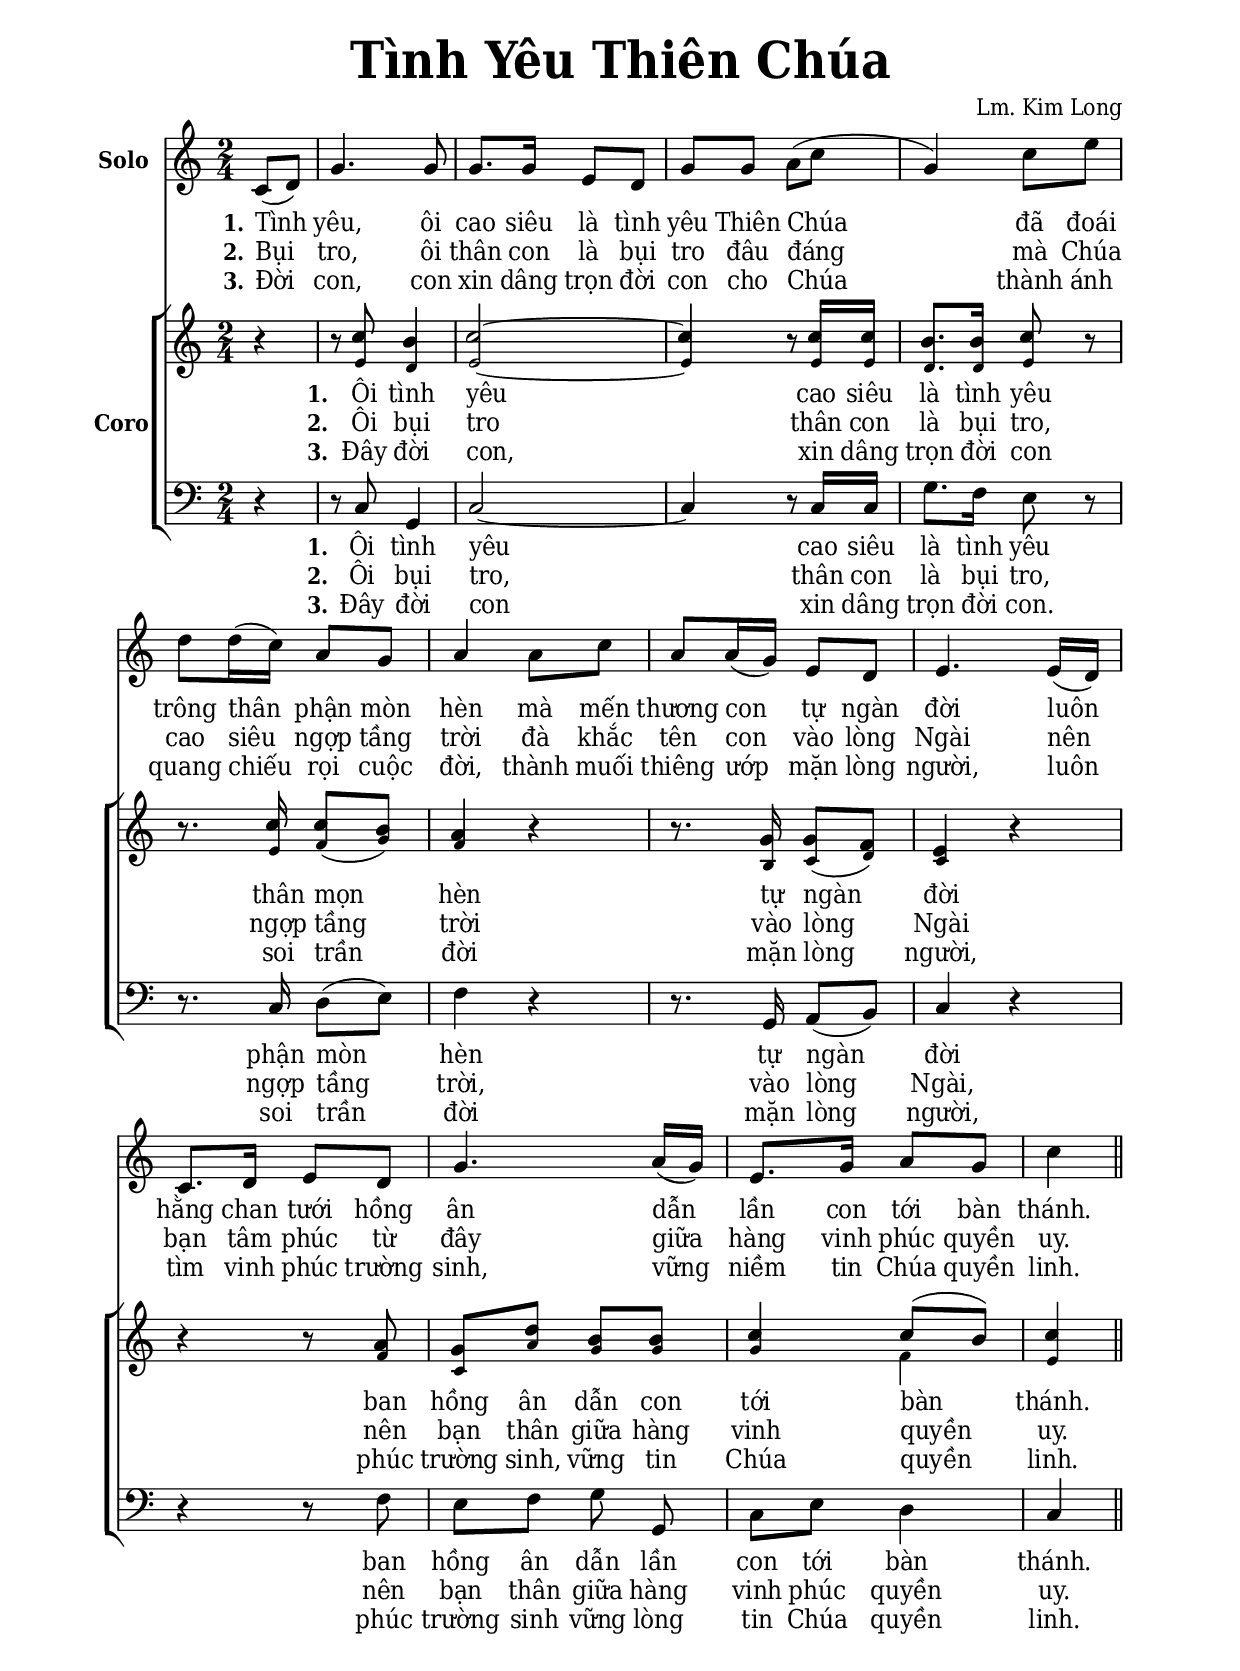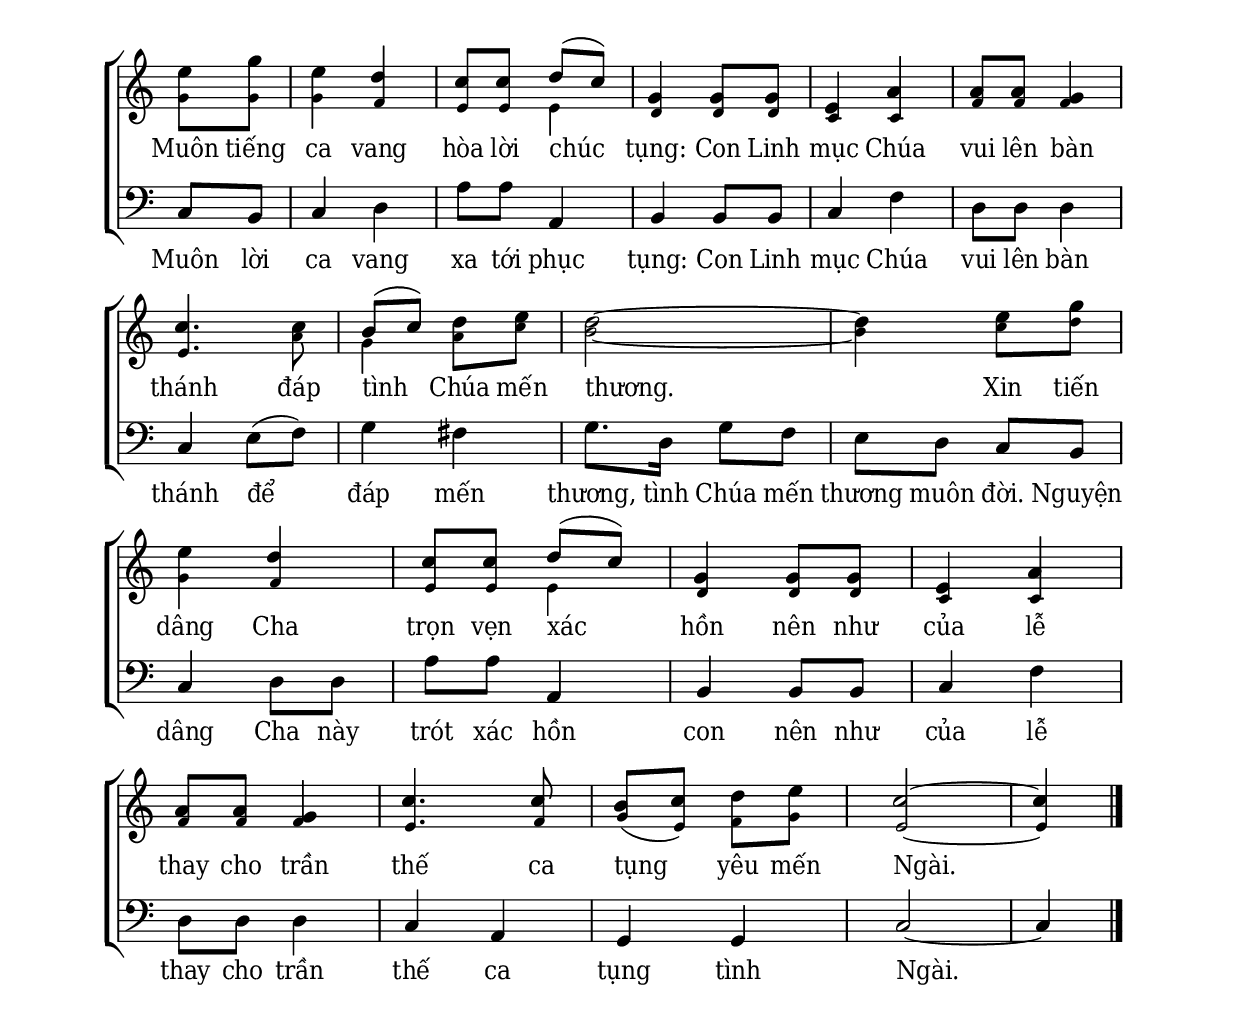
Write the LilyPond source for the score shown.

% Cài đặt chung
\version "2.22.1"
\include "english.ly"

\header {
  title = \markup { \fontsize #3 "Tình Yêu Thiên Chúa" }
  composer = "Lm. Kim Long"
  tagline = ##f
}

% Nhạc
% Đổi kích thước nốt cho bè phụ
notBePhu =
#(define-music-function (font-size music) (number? ly:music?)
   (for-some-music
     (lambda (m)
       (if (music-is-of-type? m 'rhythmic-event)
           (begin
             (set! (ly:music-property m 'tweaks)
                   (cons `(font-size . ,font-size)
                         (ly:music-property m 'tweaks)))
             #t)
           #f))
     music)
   music)

nhacPhienKhucSolo = \relative c' {
  c8 (d) |
  g4. g8 |
  g8. g16 e8 d |
  g8 g a (c |
  g4) c8 e |
  d d16 (c) a8 g |
  a4 a8 c |
  a8 a16 (g) e8 d |
  e4. e16 (d) |
  c8. d16 e8 d |
  g4. a16 (g) |
  e8. g16 a8 g |
  c4
}

nhacDiepKhucSop = \relative c'' {
  \autoPageBreaksOff
  \partial 4 r4 |
  r8 c b4 |
  c2 ~ |
  c4 r8 c16 c |
  b8. b16 c8 r |
  r8. c16 c8 (b) |
  a4 r |
  r8. g16 g8 (f) |
  e4 r |
  r r8 a |
  g d' b b |
  c4 c8 (b) c4 \bar "||" \pageBreak
  
  e8 g |
  e4 d |
  c8 c d (c) |
  g4 g8 g |
  e4 a |
  a8 a g4 |
  c4. c8 |
  b (c) d e |
  d2 ~ |
  d4 e8 g |
  e4 d |
  c8 c d (c) |
  g4 g8 g |
  e4 a |
  a8 a g4 |
  c4. c8 |
  b (c) d e |
  c2 ~ |
  c4 \bar "|."
}

nhacDiepKhucAlto = \relative c' {
  r4 |
  r8 e d4 |
  e2 ~ |
  e4 r8 e16 e |
  d8. d16 e8 r |
  r8. e16 f8 (g) |
  f4 r |
  r8. b,16 c8 (d) |
  c4 r |
  r r8 f |
  c a' g g |
  g4 f |
  e
  
  g8 g |
  g4 f |
  e8 e e4 |
  d d8 d |
  c4 c |
  f8 f f4 |
  e4. a8 |
  g4 a8 c |
  b2 ~ |
  b4 c8 d |
  g,4 f |
  e8 e e4 |
  d d8 d |
  c4 c |
  f8 f f4 |
  e4. f8 |
  g (e) f g |
  e2 ~ |
  e4
}

nhacDiepKhucBas = \relative c {
  r4 |
  r8 c g4 |
  c2 ~ |
  c4 r8 c16 c |
  g'8. f16 e8 r |
  r8. c16 d8 (e) |
  f4 r |
  r8. g,16 a8 (b) |
  c4 r |
  r r8 f |
  e f
  \autoBeamOff
  g g, |
  \autoBeamOn
  c e d4 |
  c
  
  c8 b |
  c4 d |
  a'8 a a,4 |
  b b8 b |
  c4 f |
  d8 d d4 |
  c e8 (f) |
  g4 fs |
  g8. d16 g8 f |
  e d c b |
  c4 d8 d |
  a' a a,4 |
  b b8 b |
  c4 f |
  d8 d d4 |
  c a |
  g g |
  c2 ~ |
  c4
}

% Lời
loiPhienKhucSoloMot = \lyricmode {
  \set stanza = "1."
  Tình yêu, ôi cao siêu là tình yêu Thiên Chúa
  đã đoái trông thân phận mòn hèn
  mà mến thương con tự ngàn đời
  luôn hằng chan tưới hồng ân
  dẫn lần con tới bàn thánh.
}

loiPhienKhucSoloHai = \lyricmode {
  \set stanza = "2."
  Bụi tro, ôi thân con là bụi tro đâu đáng
  mà Chúa cao siêu ngợp tầng trời
  đà khắc tên con vào lòng Ngài
  nên bạn tâm phúc từ đây
  giữa hàng vinh phúc quyền uy.
}

loiPhienKhucSoloBa = \lyricmode {
  \set stanza = "3."
  Đời con, con xin dâng trọn đời con cho Chúa
  thành ánh quang chiếu rọi cuộc đời,
  thành muối thiêng ướp mặn lòng người,
  luôn tìm vinh phúc trường sinh,
  vững niềm tin Chúa quyền linh.
}

loiDiepKhucSopMot = \lyricmode {
  \set stanza = "1."
  Ôi tình yêu
  cao siêu là tình yêu
  thân mọn hèn
  tự ngàn đời
  ban hồng ân
  dẫn con tới bàn thánh.
  
  Muôn tiếng ca vang hòa lời chúc tụng:
  Con Linh mục Chúa vui lên bàn thánh
  đáp tình Chúa mến thương.
  Xin tiến dâng Cha trọn vẹn xác hồn
  nên như của lễ thay cho trần thế ca tụng yêu mến Ngài.

}

loiDiepKhucSopHai = \lyricmode {
  \set stanza = "2."
  Ôi bụi tro thân con là bụi tro,
  ngợp tầng trời
  vào lòng Ngài
  nên bạn thân
  giữa hàng vinh quyền uy.
}

loiDiepKhucSopBa = \lyricmode {
  \set stanza = "3."
  Đây đời con,
  xin dâng trọn đời con
  soi trần đời
  mặn lòng người,
  phúc trường sinh,
  vững tin Chúa quyền linh.
}

loiDiepKhucBasMot = \lyricmode {
  \set stanza = "1."
  Ôi tình yêu cao siêu là tình yêu
  phận mòn hèn
  tự ngàn đời
  ban hồng ân dẫn lần con tới bàn thánh.
  
  Muôn lời ca vang xa tới phục tụng: Con Linh mục Chúa
  vui lên bàn thánh để đáp mến thương,
  tình Chúa mến thương muôn đời.
  Nguyện dâng Cha này trót xác hồn con nên như của lễ
  thay cho trần thế ca tụng tình Ngài.

}
loiDiepKhucBasHai = \lyricmode {
  \set stanza = "2."
  Ôi bụi tro, thân con là bụi tro,
  ngợp tầng trời,
  vào lòng Ngài,
  nên bạn thân giữa hàng vinh phúc quyền uy.
}

loiDiepKhucBasBa = \lyricmode {
  \set stanza = "3."
  Đây đời con xin dâng trọn đời con.
  soi trần đời mặn lòng người,
  phúc trường sinh vững lòng tin Chúa quyền linh.
}

% Dàn trang
\paper {
  #(set-paper-size "a4")
  top-margin = 12\mm
  bottom-margin = 12\mm
  left-margin = 20\mm
  right-margin = 20\mm
  indent = #0
  #(define fonts
    (make-pango-font-tree
      "Deja Vu Serif Condensed"
      "Deja Vu Serif Condensed"
      "Deja Vu Serif Condensed"
      (/ 20 20)))
  print-page-number = #f
  page-count = #2
  %systems-per-page = 5
}

TongNhip = {
  \key c \major \time 2/4
  \set Timing.beamExceptions = #'()
  \set Timing.baseMoment = #(ly:make-moment 1/4)
}

% Đổi kích thước nốt cho bè phụ
notBePhu =
#(define-music-function (font-size music) (number? ly:music?)
   (for-some-music
     (lambda (m)
       (if (music-is-of-type? m 'rhythmic-event)
           (begin
             (set! (ly:music-property m 'tweaks)
                   (cons `(font-size . ,font-size)
                         (ly:music-property m 'tweaks)))
             #t)
           #f))
     music)
   music)
\score {
  <<
    \new Staff = "1" \with {
      instrumentName = \markup { \bold "Solo" }
    }
    <<
        \clef treble
        \new Voice = solo {
          \TongNhip \nhacPhienKhucSolo
        }
      \new Lyrics \lyricsto solo \loiPhienKhucSoloMot
      \new Lyrics \lyricsto solo \loiPhienKhucSoloHai
      \new Lyrics \lyricsto solo \loiPhienKhucSoloBa
    >>
  \new ChoirStaff \with {
    instrumentName = \markup { \bold "Coro" }
  }
  <<
    \new Staff = "2" \with {
        \consists "Merge_rests_engraver"
        printPartCombineTexts = ##f
      }
      <<
      \new Voice \TongNhip \partCombine 
        \nhacDiepKhucSop
        \notBePhu -2 { \nhacDiepKhucAlto }
      \new NullVoice = beSop \nhacDiepKhucSop
      \new Lyrics \lyricsto beSop \loiDiepKhucSopMot
      \new Lyrics \lyricsto beSop \loiDiepKhucSopHai
      \new Lyrics \lyricsto beSop \loiDiepKhucSopBa
      >>
    \new Staff = "3" <<
        \clef "bass"
        \new Voice = beBas {
          \TongNhip \nhacDiepKhucBas
        }
      \new Lyrics \lyricsto beBas \loiDiepKhucBasMot
      \new Lyrics \lyricsto beBas \loiDiepKhucBasHai
      \new Lyrics \lyricsto beBas \loiDiepKhucBasBa
    >>
  >>
  >>
  \layout {
    \override Lyrics.LyricSpace.minimum-distance = #0.6
    \override Score.BarNumber.break-visibility = ##(#f #f #f)
    \override Score.SpacingSpanner.uniform-stretching = ##t
    \context {
      \Staff \RemoveEmptyStaves
      \override VerticalAxisGroup.remove-first = ##t
    }
    indent = 8
  }
}
